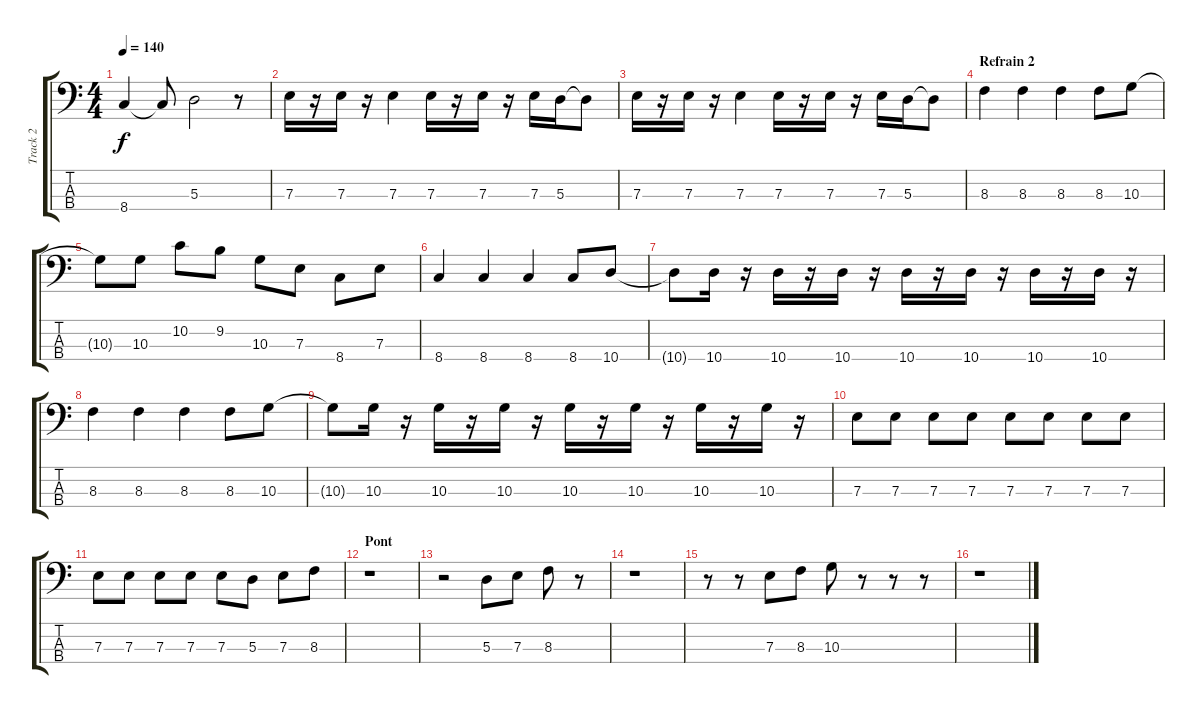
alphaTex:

\track ("Track 2" "Track 2") {instrument electricbassfinger}
\staff {score tabs}
\tuning (G2 D2 A1 E1) {hide}
\ts (4 4)
\tempo 140
\clef f4
\ks c
8.4{t}.4{dy f} 8.4{t}.8 5.3.2 r.8 |
7.3.16 r.16 7.3.16 r.16 7.3.4 7.3.16 r.16 7.3.16 r.16 7.3.16 5.3.16 5.3{t}.8 |
7.3.16 r.16 7.3.16 r.16 7.3.4 7.3.16 r.16 7.3.16 r.16 7.3.16 5.3.16 5.3{t}.8 |
\section ("" "Refrain 2")
8.3.4 8.3.4 8.3.4 8.3.8 10.3.8 |
10.3{t}.8 10.3.8 10.2.8 9.2.8 10.3.8 7.3.8 8.4.8 7.3.8 |
8.4.4 8.4.4 8.4.4 8.4.8 10.4.8 |
10.4{t}.8 10.4.16 r.16 10.4.16 r.16 10.4.16 r.16 10.4.16 r.16 10.4.16 r.16 10.4.16 r.16 10.4.16 r.16 |
8.3.4 8.3.4 8.3.4 8.3.8 10.3.8 |
10.3{t}.8 10.3.16 r.16 10.3.16 r.16 10.3.16 r.16 10.3.16 r.16 10.3.16 r.16 10.3.16 r.16 10.3.16 r.16 |
7.3.8 7.3.8 7.3.8 7.3.8 7.3.8 7.3.8 7.3.8 7.3.8 |
7.3.8 7.3.8 7.3.8 7.3.8 7.3.8 5.3.8 7.3.8 8.3.8 |
\section ("" "Pont")
r.1 |
r.2 5.3.8 7.3.8 8.3.8 r.8 |
r.1 |
r.8 r.8 7.3.8 8.3.8 10.3.8 r.8 r.8 r.8 |
r.1
